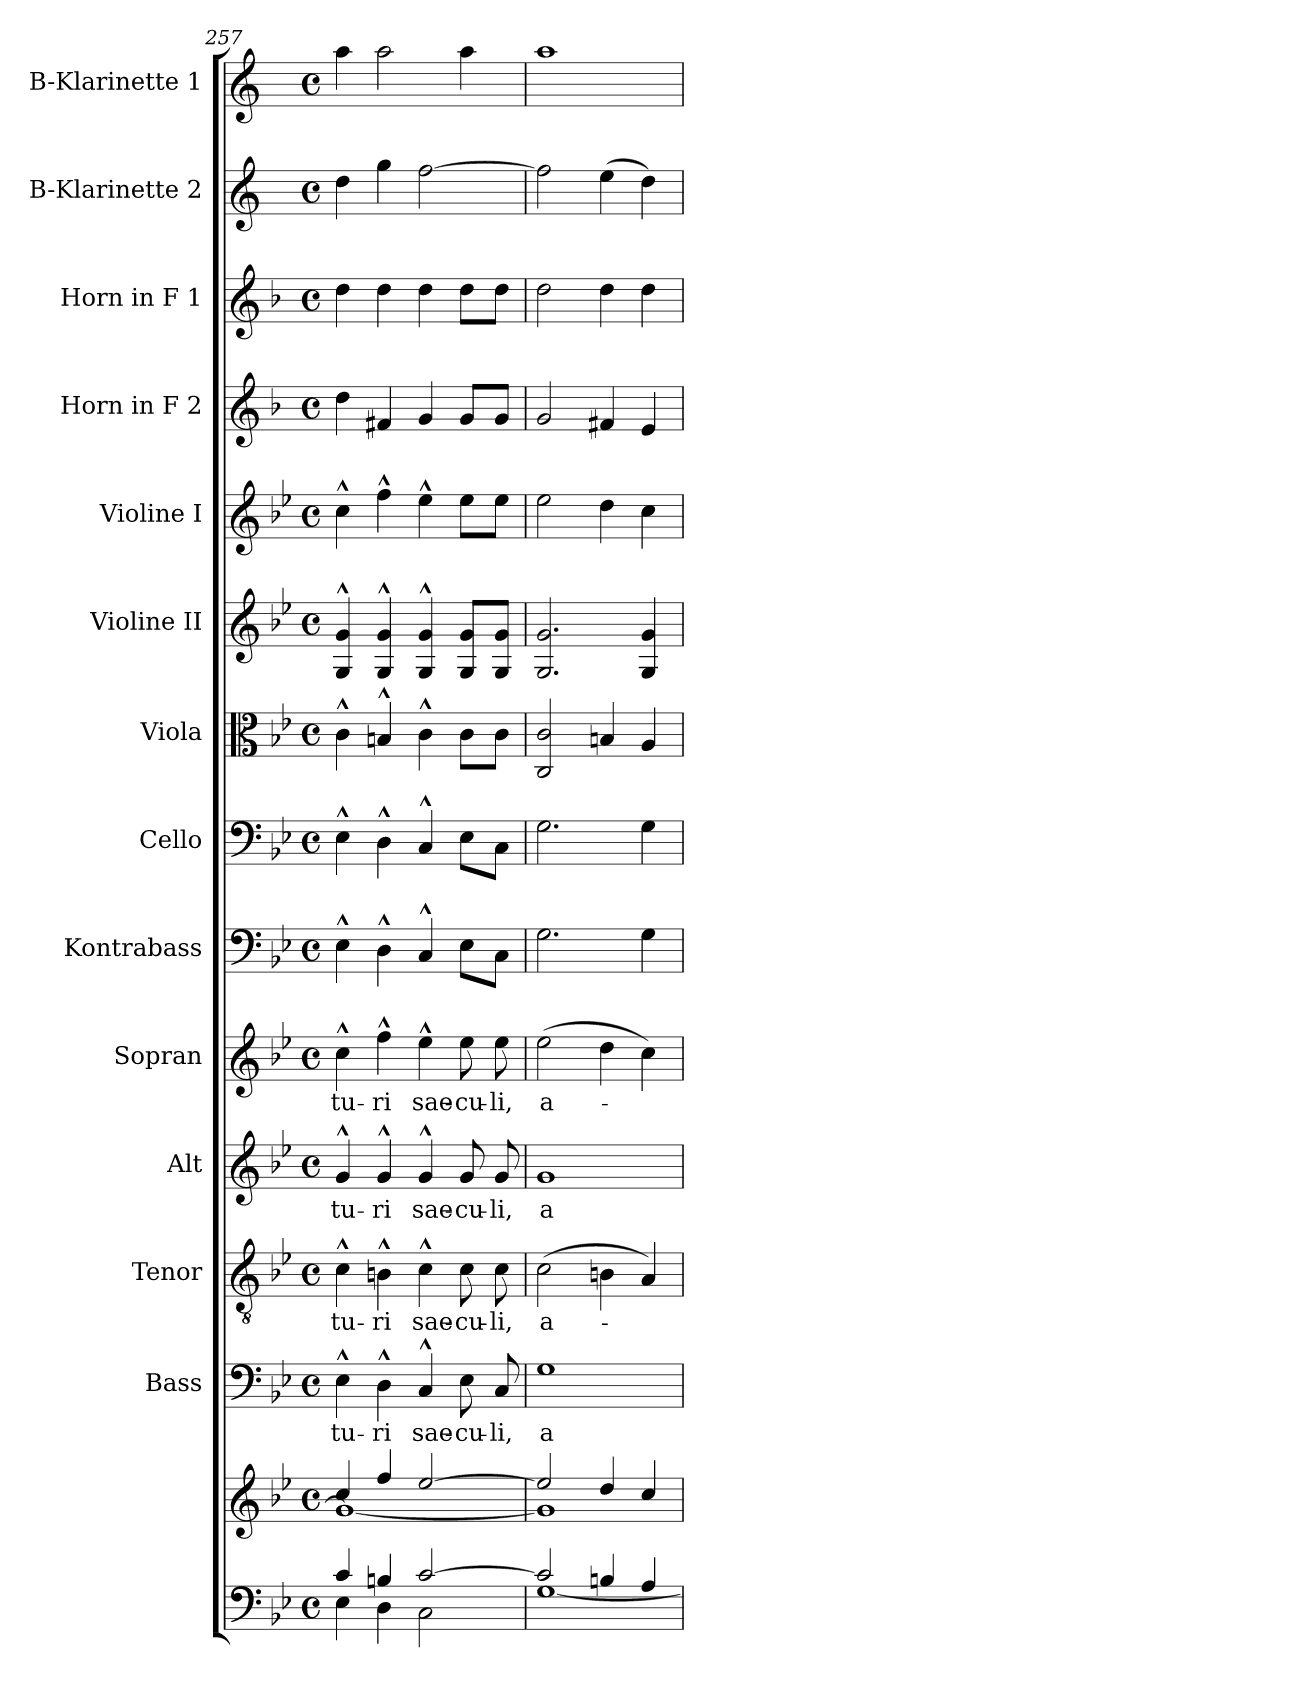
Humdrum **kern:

**kern	**kern	**kern	**text	**kern	**text	**kern	**text	**kern	**text	**kern	**kern	**kern	**kern	**kern	**kern	**kern	**kern	**kern
*part14	*part14	*part13	*part13	*part12	*part12	*part11	*part11	*part10	*part10	*part9	*part8	*part7	*part6	*part5	*part4	*part3	*part2	*part1
*staff15	*staff14	*staff13	*staff13	*staff12	*staff12	*staff11	*staff11	*staff10	*staff10	*staff9	*staff8	*staff7	*staff6	*staff5	*staff4	*staff3	*staff2	*staff1
*	*	*I"Bass	*	*I"Tenor	*	*I"Alt	*	*I"Sopran	*	*I"Kontrabass	*I"Cello	*I"Viola	*I"Violine II	*I"Violine I	*I"Horn in F 2	*I"Horn in F 1	*I"B-Klarinette 2	*I"B-Klarinette 1
*	*	*I'B.	*	*I'T.	*	*I'A.	*	*I'S.	*	*I'Kb.	*	*I'Vla.	*I'Vl. II	*I'Vl. I	*	*	*I'B Kl. 2	*I'B Kl. 1
*clefF4	*clefG2	*clefF4	*	*clefGv2	*	*clefG2	*	*clefG2	*	*clefF4	*clefF4	*clefC3	*clefG2	*clefG2	*clefG2	*clefG2	*clefG2	*clefG2
*	*	*	*	*	*	*	*	*	*	*ITrd7c12	*	*	*	*	*ITrd4c7	*ITrd4c7	*ITrd1c2	*ITrd1c2
*k[b-e-]	*k[b-e-]	*k[b-e-]	*	*k[b-e-]	*	*k[b-e-]	*	*k[b-e-]	*	*k[b-e-]	*k[b-e-]	*k[b-e-]	*k[b-e-]	*k[b-e-]	*k[b-e-]	*k[b-e-]	*k[b-e-]	*k[b-e-]
*B-:	*B-:	*B-:	*	*B-:	*	*B-:	*	*B-:	*	*B-:	*B-:	*B-:	*B-:	*B-:	*B-:	*B-:	*B-:	*B-:
*M4/4	*M4/4	*M4/4	*	*M4/4	*	*M4/4	*	*M4/4	*	*M4/4	*M4/4	*M4/4	*M4/4	*M4/4	*M4/4	*M4/4	*M4/4	*M4/4
*met(c)	*met(c)	*met(c)	*	*met(c)	*	*met(c)	*	*met(c)	*	*met(c)	*met(c)	*met(c)	*met(c)	*met(c)	*met(c)	*met(c)	*met(c)	*met(c)
=257	=257	=257	=257	=257	=257	=257	=257	=257	=257	=257	=257	=257	=257	=257	=257	=257	=257	=257
*^	*^	*	*	*	*	*	*	*	*	*	*	*	*	*	*	*	*	*
!	!	!	!	!	!LO:LY:b	!	!LO:LY:b	!	!LO:LY:b	!	!LO:LY:b	!	!	!	!	!	!	!	!	!
4c/	4E-\	4cc/	1g_	4E-^^>\	-tu-	4c^^>\	-tu-	4g^^>/	-tu-	4cc^^>\	-tu-	4EE-^^>\	4E-^^>\	4c^^>\	4G/^^> 4g/^^>	4cc^^>\	4g\	4g\	4cc\	4gg\
!	!	!	!	!	!LO:LY:b	!	!LO:LY:b	!	!LO:LY:b	!	!LO:LY:b	!	!	!	!	!	!	!	!	!
4Bn/	4D\	4ff/	.	4D^^>\	-ri	4Bn^^>\	-ri	4g^^>/	-ri	4ff^^>\	-ri	4DD^^>\	4D^^>\	4Bn^^>/	4G/^^> 4g/^^>	4ff^^>\	4Bn/	4g\	4ff\	2gg\
!	!	!	!	!	!LO:LY:b	!	!LO:LY:b	!	!LO:LY:b	!	!LO:LY:b	!	!	!	!	!	!	!	!	!
[>2c/	2C\	[>2ee-/	.	4C^^>/	sae-	4c^^>\	sae-	4g^^>/	sae-	4ee-^^>\	sae-	4CC^^>/	4C^^>/	4c^^>\	4G/^^> 4g/^^>	4ee-^^>\	4c/	4g\	[2ee-\	.
!	!	!	!	!	!LO:LY:b	!	!LO:LY:b	!	!LO:LY:b	!	!LO:LY:b	!	!	!	!	!	!	!	!	!
.	.	.	.	8E-\	-cu-	8c\	-cu-	8g/	-cu-	8ee-\	-cu-	8EE-\L	8E-\L	8c\L	8G/ 8g/L	8ee-\L	8c/L	8g\L	.	4gg\
!	!	!	!	!	!LO:LY:b	!	!LO:LY:b	!	!LO:LY:b	!	!LO:LY:b	!	!	!	!	!	!	!	!	!
.	.	.	.	8C/	-li,	8c\	-li,	8g/	-li,	8ee-\	-li,	8CC\J	8C\J	8c\J	8G/ 8g/J	8ee-\J	8c/J	8g\J	.	.
=258	=258	=258	=258	=258	=258	=258	=258	=258	=258	=258	=258	=258	=258	=258	=258	=258	=258	=258	=258	=258
!	!	!	!	!	!LO:LY:b	!	!LO:LY:b	!	!LO:LY:b	!	!LO:LY:b	!	!	!	!	!	!	!	!	!
2c/]	[<1G	2ee-/]	1g]	1G	a-	(>2c\	a-	1g	a-	(>2ee-\	a-	2.GG\	2.G\	2C/ 2c/	2.G/ 2.g/	2ee-\	2c/	2g\	2ee-\]	1gg
4Bn/	.	4dd/	.	.	.	4Bn\	.	.	.	4dd\	.	.	.	4Bn/	.	4dd\	4Bn/	4g\	(>4dd\	.
4A/	.	4cc/	.	.	.	4A/)	.	.	.	4cc\)	.	4GG\	4G\	4A/	4G/ 4g/	4cc\	4A/	4g\	4cc\)	.
*v	*v	*	*	*	*	*	*	*	*	*	*	*	*	*	*	*	*	*	*	*
*	*v	*v	*	*	*	*	*	*	*	*	*	*	*	*	*	*	*	*	*
=	=	=	=	=	=	=	=	=	=	=	=	=	=	=	=	=	=	=
*-	*-	*-	*-	*-	*-	*-	*-	*-	*-	*-	*-	*-	*-	*-	*-	*-	*-	*-
